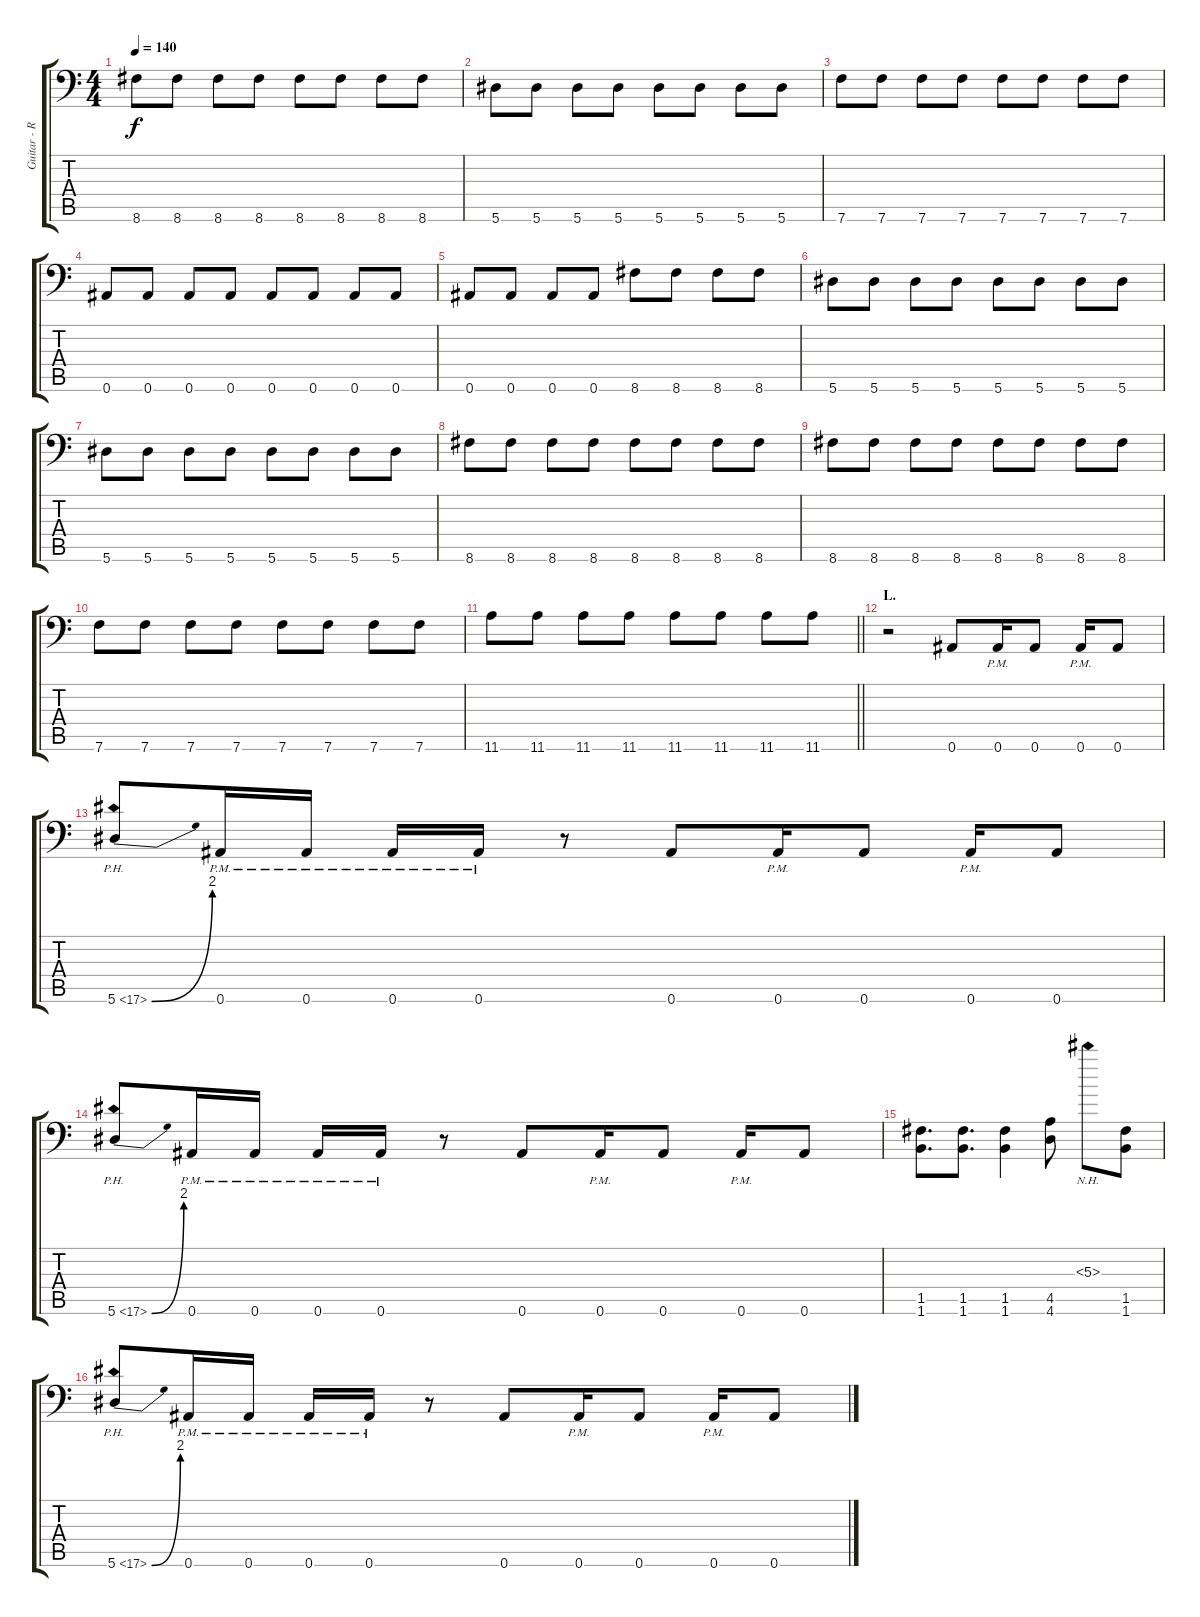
\track ("Guitar - Right" "Guitar - R") {instrument distortionguitar}
\staff {score tabs}
\tuning (C4 G3 Eb3 Bb2 F2 Bb1) {hide}
\ts (4 4)
\tempo 140
\clef f4
\ks c
8.6.8{dy f} 8.6.8 8.6.8 8.6.8 8.6.8 8.6.8 8.6.8 8.6.8 |
5.6.8 5.6.8 5.6.8 5.6.8 5.6.8 5.6.8 5.6.8 5.6.8 |
7.6.8 7.6.8 7.6.8 7.6.8 7.6.8 7.6.8 7.6.8 7.6.8 |
0.6.8 0.6.8 0.6.8 0.6.8 0.6.8 0.6.8 0.6.8 0.6.8 |
0.6.8 0.6.8 0.6.8 0.6.8 8.6.8 8.6.8 8.6.8 8.6.8 |
5.6.8 5.6.8 5.6.8 5.6.8 5.6.8 5.6.8 5.6.8 5.6.8 |
5.6.8 5.6.8 5.6.8 5.6.8 5.6.8 5.6.8 5.6.8 5.6.8 |
8.6.8 8.6.8 8.6.8 8.6.8 8.6.8 8.6.8 8.6.8 8.6.8 |
8.6.8 8.6.8 8.6.8 8.6.8 8.6.8 8.6.8 8.6.8 8.6.8 |
7.6.8 7.6.8 7.6.8 7.6.8 7.6.8 7.6.8 7.6.8 7.6.8 |
\barLineRight lightlight
11.6.8 11.6.8 11.6.8 11.6.8 11.6.8 11.6.8 11.6.8 11.6.8 |
\section ("" "L.")
r.2 0.6.8 0.6{pm}.16 0.6.8 0.6{pm}.16 0.6.8 |
5.6{be (bend 0 0 60 8) ph 12}.8{instrument guitarharmonics} 0.6{pm}.16{instrument distortionguitar} 0.6{pm}.16 0.6{pm}.16 0.6{pm}.16 r.8 0.6.8 0.6{pm}.16 0.6.8 0.6{pm}.16 0.6.8 |
5.6{be (bend 0 0 60 8) ph 12}.8{instrument guitarharmonics} 0.6{pm}.16{instrument distortionguitar} 0.6{pm}.16 0.6{pm}.16 0.6{pm}.16 r.8 0.6.8 0.6{pm}.16 0.6.8 0.6{pm}.16 0.6.8 |
(1.5 1.6).8{d} (1.5 1.6).8{d} (1.5 1.6).4 (4.5 4.6).8 5.3{nh}.8 (1.5 1.6).8 |
5.6{be (bend 0 0 60 8) ph 12}.8{instrument guitarharmonics} 0.6{pm}.16{instrument distortionguitar} 0.6{pm}.16 0.6{pm}.16 0.6{pm}.16 r.8 0.6.8 0.6{pm}.16 0.6.8 0.6{pm}.16 0.6.8
